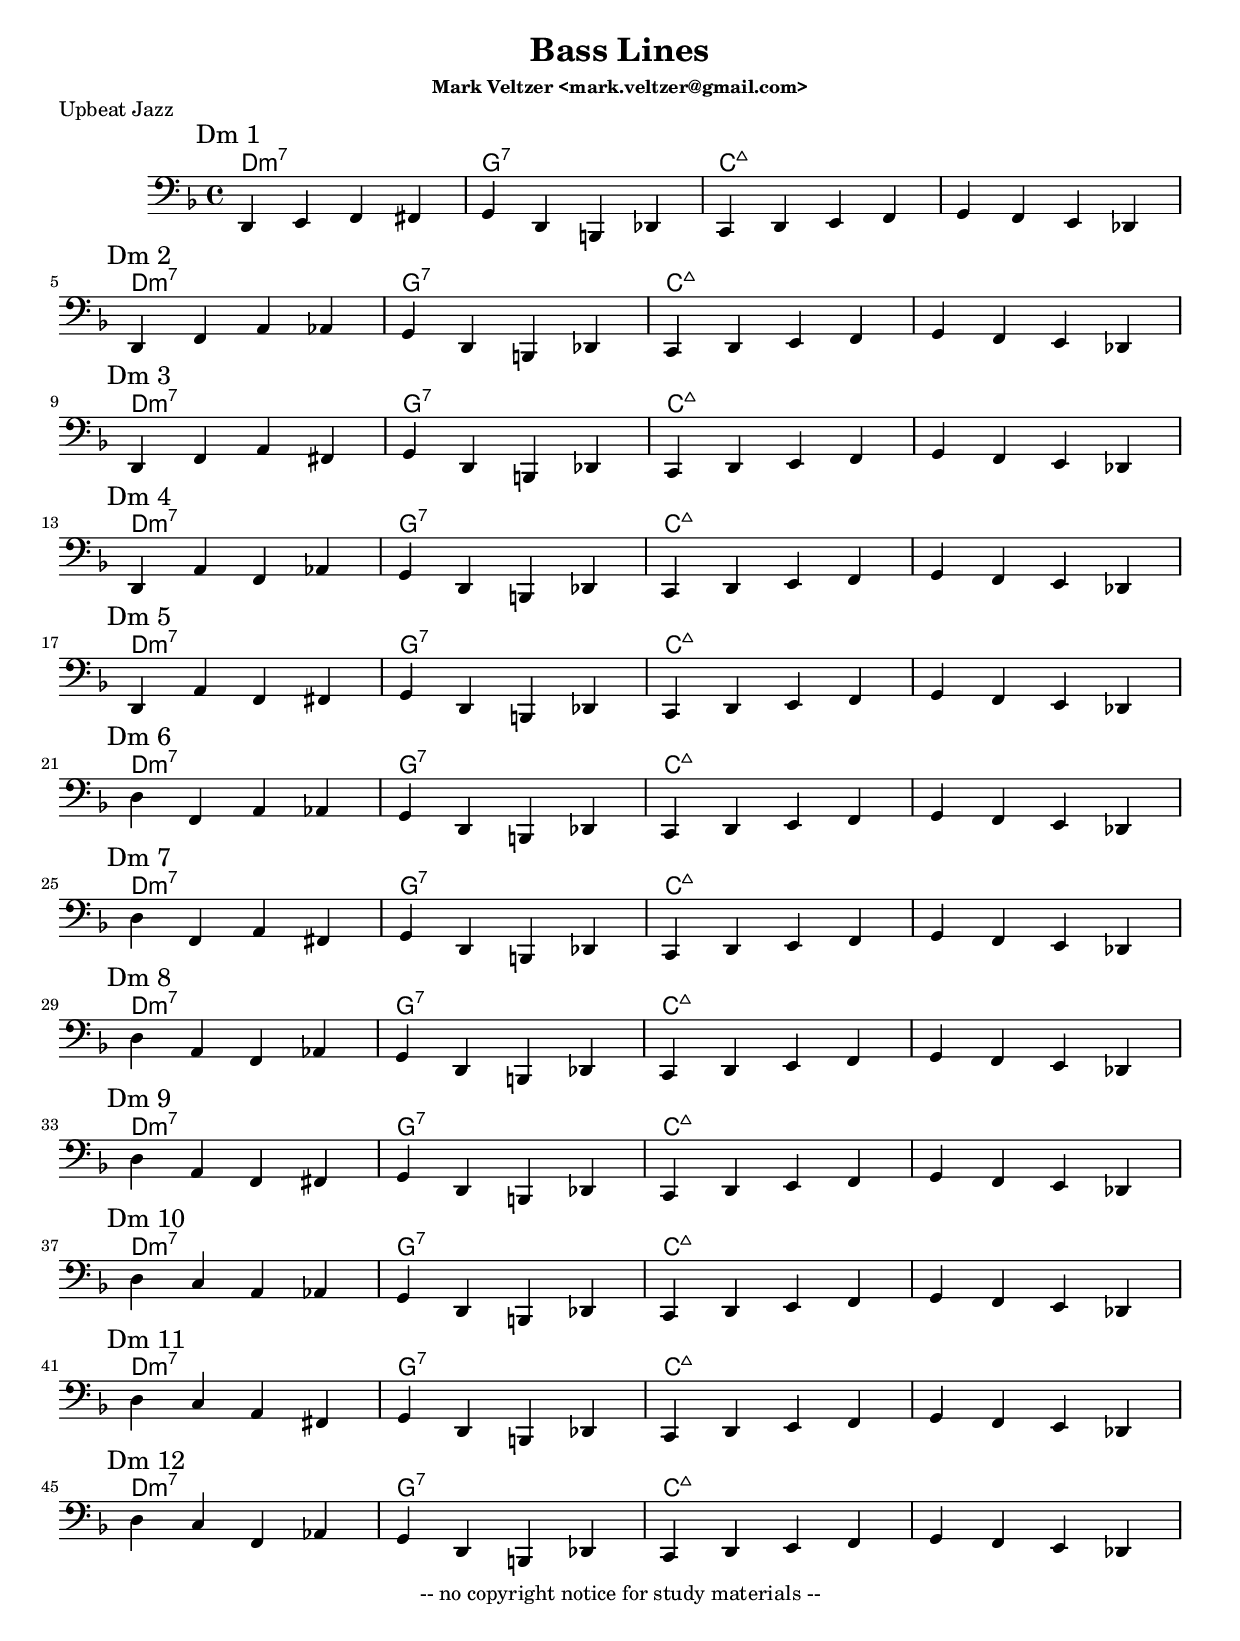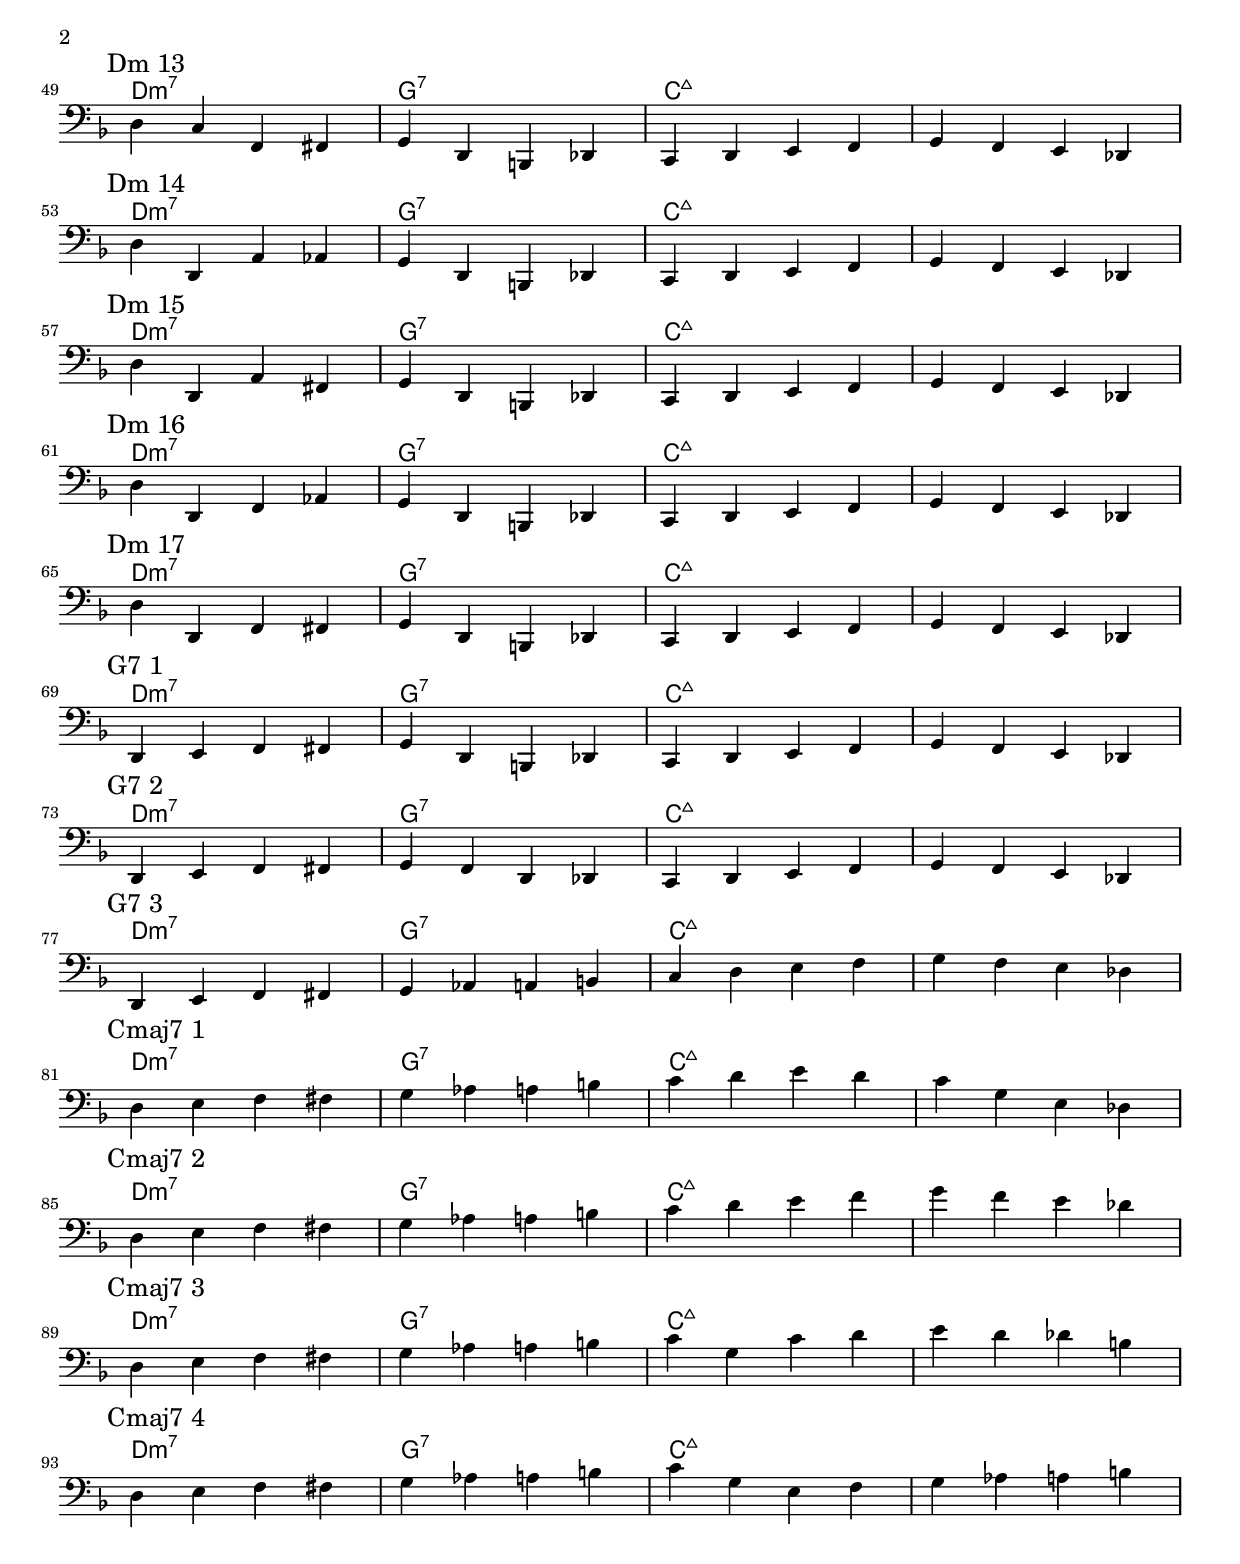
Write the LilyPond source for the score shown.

\include "src/include/common.lyi"
\header {
	title="Bass Lines"
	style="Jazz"
	piece="Upbeat Jazz"

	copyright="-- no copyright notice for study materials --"

	completion="5"

	uuid="805e8a3a-a26f-11df-aa51-0019d11e5a41"
}

%{
	TODO:
	- Emphasize the bars which are important in the variations (how do you do that in lilypond ?)
	- add short bass lines, ones which form the harmony Dm7,G7,Cm7,F7,...
	- add long bass lines for harmony: Dm7,Dm7,G7,G7
	- add turn around bass lines for harmony: Cmaj7,A7,Dm7,G7
%}

\score {
<<
\chords {
	\startChords

	d1:m7 | g1:7 | c1:maj7 | c1:maj7 | \myEndLine
	d1:m7 | g1:7 | c1:maj7 | c1:maj7 | \myEndLine
	d1:m7 | g1:7 | c1:maj7 | c1:maj7 | \myEndLine
	d1:m7 | g1:7 | c1:maj7 | c1:maj7 | \myEndLine
	d1:m7 | g1:7 | c1:maj7 | c1:maj7 | \myEndLine
	d1:m7 | g1:7 | c1:maj7 | c1:maj7 | \myEndLine
	d1:m7 | g1:7 | c1:maj7 | c1:maj7 | \myEndLine
	d1:m7 | g1:7 | c1:maj7 | c1:maj7 | \myEndLine
	d1:m7 | g1:7 | c1:maj7 | c1:maj7 | \myEndLine
	d1:m7 | g1:7 | c1:maj7 | c1:maj7 | \myEndLine
	d1:m7 | g1:7 | c1:maj7 | c1:maj7 | \myEndLine
	d1:m7 | g1:7 | c1:maj7 | c1:maj7 | \myEndLine
	d1:m7 | g1:7 | c1:maj7 | c1:maj7 | \myEndLine
	d1:m7 | g1:7 | c1:maj7 | c1:maj7 | \myEndLine
	d1:m7 | g1:7 | c1:maj7 | c1:maj7 | \myEndLine
	d1:m7 | g1:7 | c1:maj7 | c1:maj7 | \myEndLine
	d1:m7 | g1:7 | c1:maj7 | c1:maj7 | \myEndLine
	d1:m7 | g1:7 | c1:maj7 | c1:maj7 | \myEndLine
	d1:m7 | g1:7 | c1:maj7 | c1:maj7 | \myEndLine
	d1:m7 | g1:7 | c1:maj7 | c1:maj7 | \myEndLine
	d1:m7 | g1:7 | c1:maj7 | c1:maj7 | \myEndLine
	d1:m7 | g1:7 | c1:maj7 | c1:maj7 | \myEndLine
	d1:m7 | g1:7 | c1:maj7 | c1:maj7 | \myEndLine
	d1:m7 | g1:7 | c1:maj7 | c1:maj7 | \myEndLine

	\endChords
}
\new Voice="melody" {
	\time 4/4
	\key f \major
	\clef bass
	\relative c, {
		%% I should have at least 17 x 3 x 4 = 51 X 4 = 204 options

		%% 16 options for Dm7
		\mark "Dm 1"
		d4 e f fis | g d b des | c d e f | g f e des |

		\mark "Dm 2"
		d4 f a aes | g d b des | c d e f | g f e des |
		\mark "Dm 3"
		d4 f a fis | g d b des | c d e f | g f e des |
		\mark "Dm 4"
		d4 a' f aes | g d b des | c d e f | g f e des |
		\mark "Dm 5"
		d4 a' f fis | g d b des | c d e f | g f e des |

		\mark "Dm 6"
		d'4 f, a aes | g d b des | c d e f | g f e des |
		\mark "Dm 7"
		d'4 f, a fis | g d b des | c d e f | g f e des |
		\mark "Dm 8"
		d'4 a f aes | g d b des | c d e f | g f e des |
		\mark "Dm 9"
		d'4 a f fis | g d b des | c d e f | g f e des |

		\mark "Dm 10"
		d'4 c a aes | g d b des | c d e f | g f e des |
		\mark "Dm 11"
		d'4 c a fis | g d b des | c d e f | g f e des |
		\mark "Dm 12"
		d'4 c f, aes | g d b des | c d e f | g f e des |
		\mark "Dm 13"
		d'4 c f, fis | g d b des | c d e f | g f e des |

		\mark "Dm 14"
		d'4 d, a' aes | g d b des | c d e f | g f e des |
		\mark "Dm 15"
		d'4 d, a' fis | g d b des | c d e f | g f e des |
		\mark "Dm 16"
		d'4 d, f aes | g d b des | c d e f | g f e des |
		\mark "Dm 17"
		d'4 d, f fis | g d b des | c d e f | g f e des |

		%% 3 options for G7
		\mark "G7 1"
		d4 e f fis | g d b des | c d e f | g f e des |
		\mark "G7 2"
		d4 e f fis | g f d des | c d e f | g f e des |
		\mark "G7 3"
		d4 e f fis | g aes a b | c d e f | g f e des |

		\mark "Cmaj7 1"
		d4 e f fis | g aes a b | c d e d | c g e des |
		\mark "Cmaj7 2"
		d4 e f fis | g aes a b | c d e f | g f e des |
		\mark "Cmaj7 3"
		d,4 e f fis | g aes a b | c g c d | e d des b |
		\mark "Cmaj7 4"
		d,4 e f fis | g aes a b | c g e f | g aes a b |
	}
}
>>
	\midi {
		\context {
			\Score
			tempoWholesPerMinute = #(ly:make-moment 130 4)
		}
	}
	\layout {}
}
